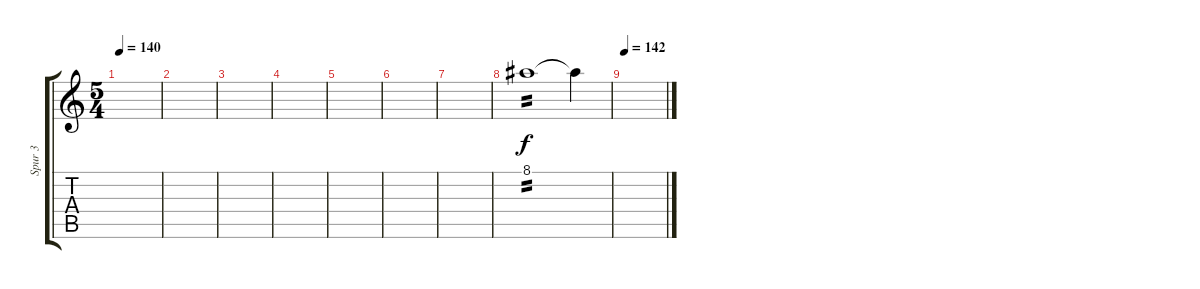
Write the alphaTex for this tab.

\track ("Spur 3" "Spur 3") {instrument distortionguitar}
\staff {score tabs}
\tuning (D4 A3 F3 C3 G2 C2) {hide}
\ts (5 4)
\tempo 140
\clef g2
\ks c
|
|
|
|
|
|
|
8.1.1{tp 2} 8.1{t}.4 |
\tempo 142
